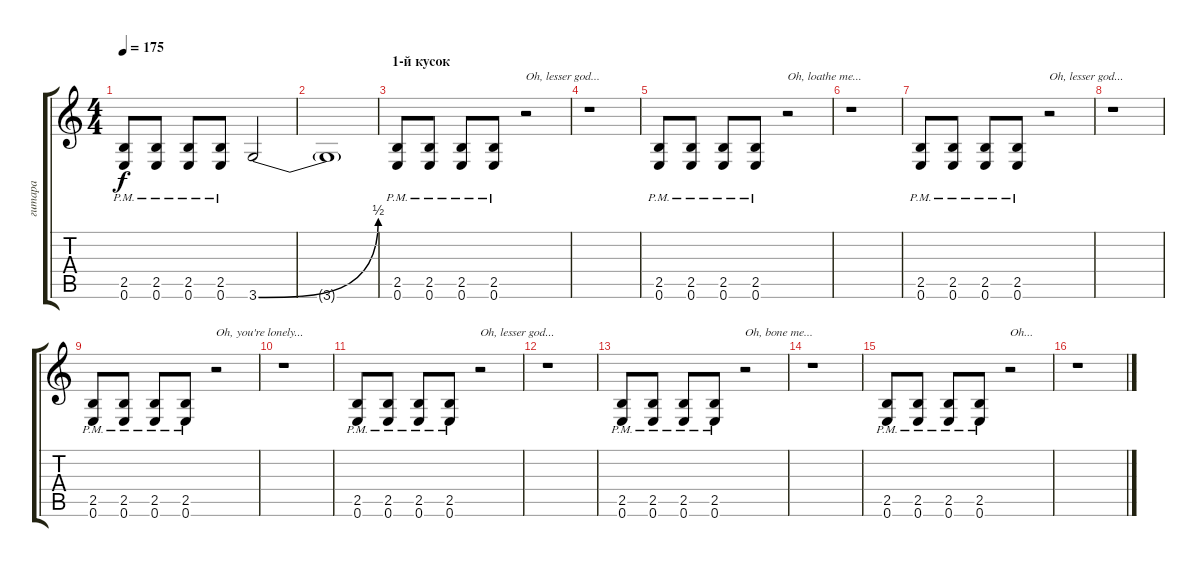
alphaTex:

\track ("гитара" "гитара") {instrument overdrivenguitar}
\staff {score tabs}
\tuning (E4 B3 G3 D3 A2 E2) {hide}
\ts (4 4)
\tempo 175
\clef g2
\ks c
(2.5{pm} 0.6).8{dy f} (2.5{pm} 0.6).8 (2.5{pm} 0.6).8 (2.5{pm} 0.6).8 3.6{be (bend 0 0 60 2)}.2 |
3.6{t}.1 |
\section ("" "1-й кусок")
(2.5{pm} 0.6).8 (2.5{pm} 0.6).8 (2.5{pm} 0.6).8 (2.5{pm} 0.6).8 r.2{txt "Oh, lesser god..."} |
r.1 |
(2.5{pm} 0.6).8 (2.5{pm} 0.6).8 (2.5{pm} 0.6).8 (2.5{pm} 0.6).8 r.2{txt "Oh, loathe me..."} |
r.1 |
(2.5{pm} 0.6).8 (2.5{pm} 0.6).8 (2.5{pm} 0.6).8 (2.5{pm} 0.6).8 r.2{txt "Oh, lesser god..."} |
r.1 |
(2.5{pm} 0.6).8 (2.5{pm} 0.6).8 (2.5{pm} 0.6).8 (2.5{pm} 0.6).8 r.2{txt "Oh, you're lonely..."} |
r.1 |
(2.5{pm} 0.6).8 (2.5{pm} 0.6).8 (2.5{pm} 0.6).8 (2.5{pm} 0.6).8 r.2{txt "Oh, lesser god..."} |
r.1 |
(2.5{pm} 0.6).8 (2.5{pm} 0.6).8 (2.5{pm} 0.6).8 (2.5{pm} 0.6).8 r.2{txt "Oh, bone me..."} |
r.1 |
(2.5{pm} 0.6).8 (2.5{pm} 0.6).8 (2.5{pm} 0.6).8 (2.5{pm} 0.6).8 r.2{txt "Oh..."} |
r.1
